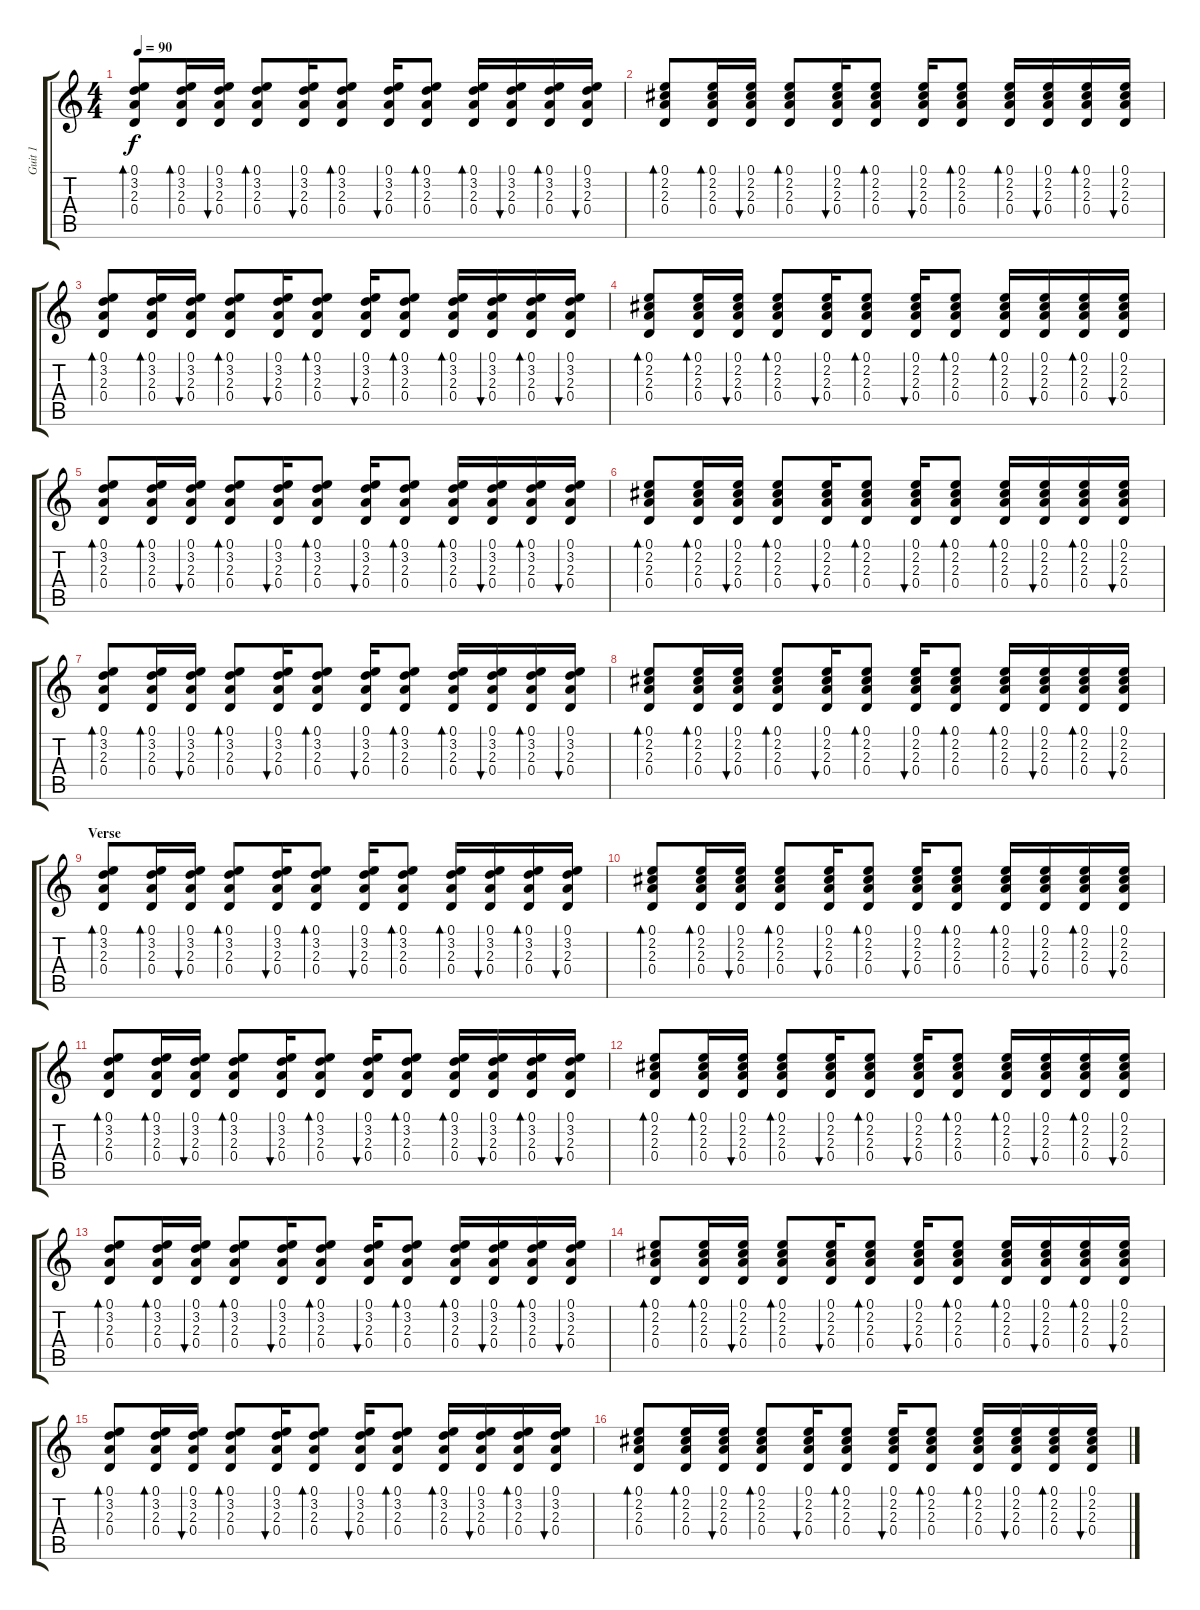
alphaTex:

\track ("Guit 1" "Guit 1") {instrument acousticguitarsteel}
\staff {score tabs}
\tuning (E4 B3 G3 D3 A2 E2) {hide}
\ts (4 4)
\tempo 90
\clef g2
\ks c
(0.1 3.2 2.3 0.4).8{bd 30 dy f instrument acousticguitarsteel} (0.1 3.2 2.3 0.4).16{bd 30} (0.1 3.2 2.3 0.4).16{bu 30} (0.1 3.2 2.3 0.4).8{bd 30} (0.1 3.2 2.3 0.4).16{bu 30} (0.1 3.2 2.3 0.4).8{bd 30} (0.1 3.2 2.3 0.4).16{bu 30} (0.1 3.2 2.3 0.4).8{bd 30} (0.1 3.2 2.3 0.4).16{bd 30} (0.1 3.2 2.3 0.4).16{bu 30} (0.1 3.2 2.3 0.4).16{bd 30} (0.1 3.2 2.3 0.4).16{bu 30} |
(0.1 2.2 2.3 0.4).8{bd 30} (0.1 2.2 2.3 0.4).16{bd 30} (0.1 2.2 2.3 0.4).16{bu 30} (0.1 2.2 2.3 0.4).8{bd 30} (0.1 2.2 2.3 0.4).16{bu 30} (0.1 2.2 2.3 0.4).8{bd 30} (0.1 2.2 2.3 0.4).16{bu 30} (0.1 2.2 2.3 0.4).8{bd 30} (0.1 2.2 2.3 0.4).16{bd 30} (0.1 2.2 2.3 0.4).16{bu 30} (0.1 2.2 2.3 0.4).16{bd 30} (0.1 2.2 2.3 0.4).16{bu 30} |
(0.1 3.2 2.3 0.4).8{bd 30} (0.1 3.2 2.3 0.4).16{bd 30} (0.1 3.2 2.3 0.4).16{bu 30} (0.1 3.2 2.3 0.4).8{bd 30} (0.1 3.2 2.3 0.4).16{bu 30} (0.1 3.2 2.3 0.4).8{bd 30} (0.1 3.2 2.3 0.4).16{bu 30} (0.1 3.2 2.3 0.4).8{bd 30} (0.1 3.2 2.3 0.4).16{bd 30} (0.1 3.2 2.3 0.4).16{bu 30} (0.1 3.2 2.3 0.4).16{bd 30} (0.1 3.2 2.3 0.4).16{bu 30} |
(0.1 2.2 2.3 0.4).8{bd 30} (0.1 2.2 2.3 0.4).16{bd 30} (0.1 2.2 2.3 0.4).16{bu 30} (0.1 2.2 2.3 0.4).8{bd 30} (0.1 2.2 2.3 0.4).16{bu 30} (0.1 2.2 2.3 0.4).8{bd 30} (0.1 2.2 2.3 0.4).16{bu 30} (0.1 2.2 2.3 0.4).8{bd 30} (0.1 2.2 2.3 0.4).16{bd 30} (0.1 2.2 2.3 0.4).16{bu 30} (0.1 2.2 2.3 0.4).16{bd 30} (0.1 2.2 2.3 0.4).16{bu 30} |
(0.1 3.2 2.3 0.4).8{bd 30} (0.1 3.2 2.3 0.4).16{bd 30} (0.1 3.2 2.3 0.4).16{bu 30} (0.1 3.2 2.3 0.4).8{bd 30} (0.1 3.2 2.3 0.4).16{bu 30} (0.1 3.2 2.3 0.4).8{bd 30} (0.1 3.2 2.3 0.4).16{bu 30} (0.1 3.2 2.3 0.4).8{bd 30} (0.1 3.2 2.3 0.4).16{bd 30} (0.1 3.2 2.3 0.4).16{bu 30} (0.1 3.2 2.3 0.4).16{bd 30} (0.1 3.2 2.3 0.4).16{bu 30} |
(0.1 2.2 2.3 0.4).8{bd 30} (0.1 2.2 2.3 0.4).16{bd 30} (0.1 2.2 2.3 0.4).16{bu 30} (0.1 2.2 2.3 0.4).8{bd 30} (0.1 2.2 2.3 0.4).16{bu 30} (0.1 2.2 2.3 0.4).8{bd 30} (0.1 2.2 2.3 0.4).16{bu 30} (0.1 2.2 2.3 0.4).8{bd 30} (0.1 2.2 2.3 0.4).16{bd 30} (0.1 2.2 2.3 0.4).16{bu 30} (0.1 2.2 2.3 0.4).16{bd 30} (0.1 2.2 2.3 0.4).16{bu 30} |
(0.1 3.2 2.3 0.4).8{bd 30} (0.1 3.2 2.3 0.4).16{bd 30} (0.1 3.2 2.3 0.4).16{bu 30} (0.1 3.2 2.3 0.4).8{bd 30} (0.1 3.2 2.3 0.4).16{bu 30} (0.1 3.2 2.3 0.4).8{bd 30} (0.1 3.2 2.3 0.4).16{bu 30} (0.1 3.2 2.3 0.4).8{bd 30} (0.1 3.2 2.3 0.4).16{bd 30} (0.1 3.2 2.3 0.4).16{bu 30} (0.1 3.2 2.3 0.4).16{bd 30} (0.1 3.2 2.3 0.4).16{bu 30} |
(0.1 2.2 2.3 0.4).8{bd 30} (0.1 2.2 2.3 0.4).16{bd 30} (0.1 2.2 2.3 0.4).16{bu 30} (0.1 2.2 2.3 0.4).8{bd 30} (0.1 2.2 2.3 0.4).16{bu 30} (0.1 2.2 2.3 0.4).8{bd 30} (0.1 2.2 2.3 0.4).16{bu 30} (0.1 2.2 2.3 0.4).8{bd 30} (0.1 2.2 2.3 0.4).16{bd 30} (0.1 2.2 2.3 0.4).16{bu 30} (0.1 2.2 2.3 0.4).16{bd 30} (0.1 2.2 2.3 0.4).16{bu 30} |
\section ("" "Verse")
(0.1 3.2 2.3 0.4).8{bd 30} (0.1 3.2 2.3 0.4).16{bd 30} (0.1 3.2 2.3 0.4).16{bu 30} (0.1 3.2 2.3 0.4).8{bd 30} (0.1 3.2 2.3 0.4).16{bu 30} (0.1 3.2 2.3 0.4).8{bd 30} (0.1 3.2 2.3 0.4).16{bu 30} (0.1 3.2 2.3 0.4).8{bd 30} (0.1 3.2 2.3 0.4).16{bd 30} (0.1 3.2 2.3 0.4).16{bu 30} (0.1 3.2 2.3 0.4).16{bd 30} (0.1 3.2 2.3 0.4).16{bu 30} |
(0.1 2.2 2.3 0.4).8{bd 30} (0.1 2.2 2.3 0.4).16{bd 30} (0.1 2.2 2.3 0.4).16{bu 30} (0.1 2.2 2.3 0.4).8{bd 30} (0.1 2.2 2.3 0.4).16{bu 30} (0.1 2.2 2.3 0.4).8{bd 30} (0.1 2.2 2.3 0.4).16{bu 30} (0.1 2.2 2.3 0.4).8{bd 30} (0.1 2.2 2.3 0.4).16{bd 30} (0.1 2.2 2.3 0.4).16{bu 30} (0.1 2.2 2.3 0.4).16{bd 30} (0.1 2.2 2.3 0.4).16{bu 30} |
(0.1 3.2 2.3 0.4).8{bd 30} (0.1 3.2 2.3 0.4).16{bd 30} (0.1 3.2 2.3 0.4).16{bu 30} (0.1 3.2 2.3 0.4).8{bd 30} (0.1 3.2 2.3 0.4).16{bu 30} (0.1 3.2 2.3 0.4).8{bd 30} (0.1 3.2 2.3 0.4).16{bu 30} (0.1 3.2 2.3 0.4).8{bd 30} (0.1 3.2 2.3 0.4).16{bd 30} (0.1 3.2 2.3 0.4).16{bu 30} (0.1 3.2 2.3 0.4).16{bd 30} (0.1 3.2 2.3 0.4).16{bu 30} |
(0.1 2.2 2.3 0.4).8{bd 30} (0.1 2.2 2.3 0.4).16{bd 30} (0.1 2.2 2.3 0.4).16{bu 30} (0.1 2.2 2.3 0.4).8{bd 30} (0.1 2.2 2.3 0.4).16{bu 30} (0.1 2.2 2.3 0.4).8{bd 30} (0.1 2.2 2.3 0.4).16{bu 30} (0.1 2.2 2.3 0.4).8{bd 30} (0.1 2.2 2.3 0.4).16{bd 30} (0.1 2.2 2.3 0.4).16{bu 30} (0.1 2.2 2.3 0.4).16{bd 30} (0.1 2.2 2.3 0.4).16{bu 30} |
(0.1 3.2 2.3 0.4).8{bd 30} (0.1 3.2 2.3 0.4).16{bd 30} (0.1 3.2 2.3 0.4).16{bu 30} (0.1 3.2 2.3 0.4).8{bd 30} (0.1 3.2 2.3 0.4).16{bu 30} (0.1 3.2 2.3 0.4).8{bd 30} (0.1 3.2 2.3 0.4).16{bu 30} (0.1 3.2 2.3 0.4).8{bd 30} (0.1 3.2 2.3 0.4).16{bd 30} (0.1 3.2 2.3 0.4).16{bu 30} (0.1 3.2 2.3 0.4).16{bd 30} (0.1 3.2 2.3 0.4).16{bu 30} |
(0.1 2.2 2.3 0.4).8{bd 30} (0.1 2.2 2.3 0.4).16{bd 30} (0.1 2.2 2.3 0.4).16{bu 30} (0.1 2.2 2.3 0.4).8{bd 30} (0.1 2.2 2.3 0.4).16{bu 30} (0.1 2.2 2.3 0.4).8{bd 30} (0.1 2.2 2.3 0.4).16{bu 30} (0.1 2.2 2.3 0.4).8{bd 30} (0.1 2.2 2.3 0.4).16{bd 30} (0.1 2.2 2.3 0.4).16{bu 30} (0.1 2.2 2.3 0.4).16{bd 30} (0.1 2.2 2.3 0.4).16{bu 30} |
(0.1 3.2 2.3 0.4).8{bd 30} (0.1 3.2 2.3 0.4).16{bd 30} (0.1 3.2 2.3 0.4).16{bu 30} (0.1 3.2 2.3 0.4).8{bd 30} (0.1 3.2 2.3 0.4).16{bu 30} (0.1 3.2 2.3 0.4).8{bd 30} (0.1 3.2 2.3 0.4).16{bu 30} (0.1 3.2 2.3 0.4).8{bd 30} (0.1 3.2 2.3 0.4).16{bd 30} (0.1 3.2 2.3 0.4).16{bu 30} (0.1 3.2 2.3 0.4).16{bd 30} (0.1 3.2 2.3 0.4).16{bu 30} |
(0.1 2.2 2.3 0.4).8{bd 30} (0.1 2.2 2.3 0.4).16{bd 30} (0.1 2.2 2.3 0.4).16{bu 30} (0.1 2.2 2.3 0.4).8{bd 30} (0.1 2.2 2.3 0.4).16{bu 30} (0.1 2.2 2.3 0.4).8{bd 30} (0.1 2.2 2.3 0.4).16{bu 30} (0.1 2.2 2.3 0.4).8{bd 30} (0.1 2.2 2.3 0.4).16{bd 30} (0.1 2.2 2.3 0.4).16{bu 30} (0.1 2.2 2.3 0.4).16{bd 30} (0.1 2.2 2.3 0.4).16{bu 30}
